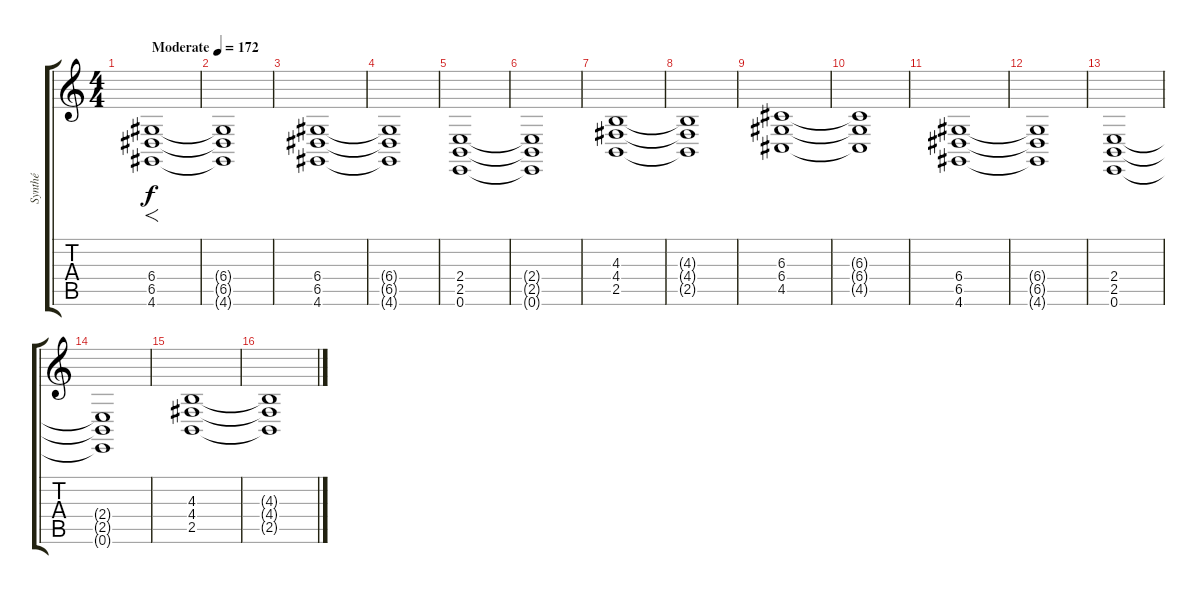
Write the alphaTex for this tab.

\track ("Synthé" "Synthé") {instrument lead1square}
\staff {score tabs}
\tuning (E4 B3 G3 D3 A2 E2) {hide}
\ts (4 4)
\tempo (172 "Moderate")
\clef g2
\ks c
(6.4 6.5 4.6).1{f dy f instrument lead1square} |
(6.4{t} 6.5{t} 4.6{t}).1 |
(6.4 6.5 4.6).1 |
(6.4{t} 6.5{t} 4.6{t}).1 |
(2.4 2.5 0.6).1 |
(2.4{t} 2.5{t} 0.6{t}).1 |
(4.3 4.4 2.5).1 |
(4.3{t} 4.4{t} 2.5{t}).1 |
(6.3 6.4 4.5).1 |
(6.3{t} 6.4{t} 4.5{t}).1 |
(6.4 6.5 4.6).1 |
(6.4{t} 6.5{t} 4.6{t}).1 |
(2.4 2.5 0.6).1 |
(2.4{t} 2.5{t} 0.6{t}).1 |
(4.3 4.4 2.5).1 |
(4.3{t} 4.4{t} 2.5{t}).1
